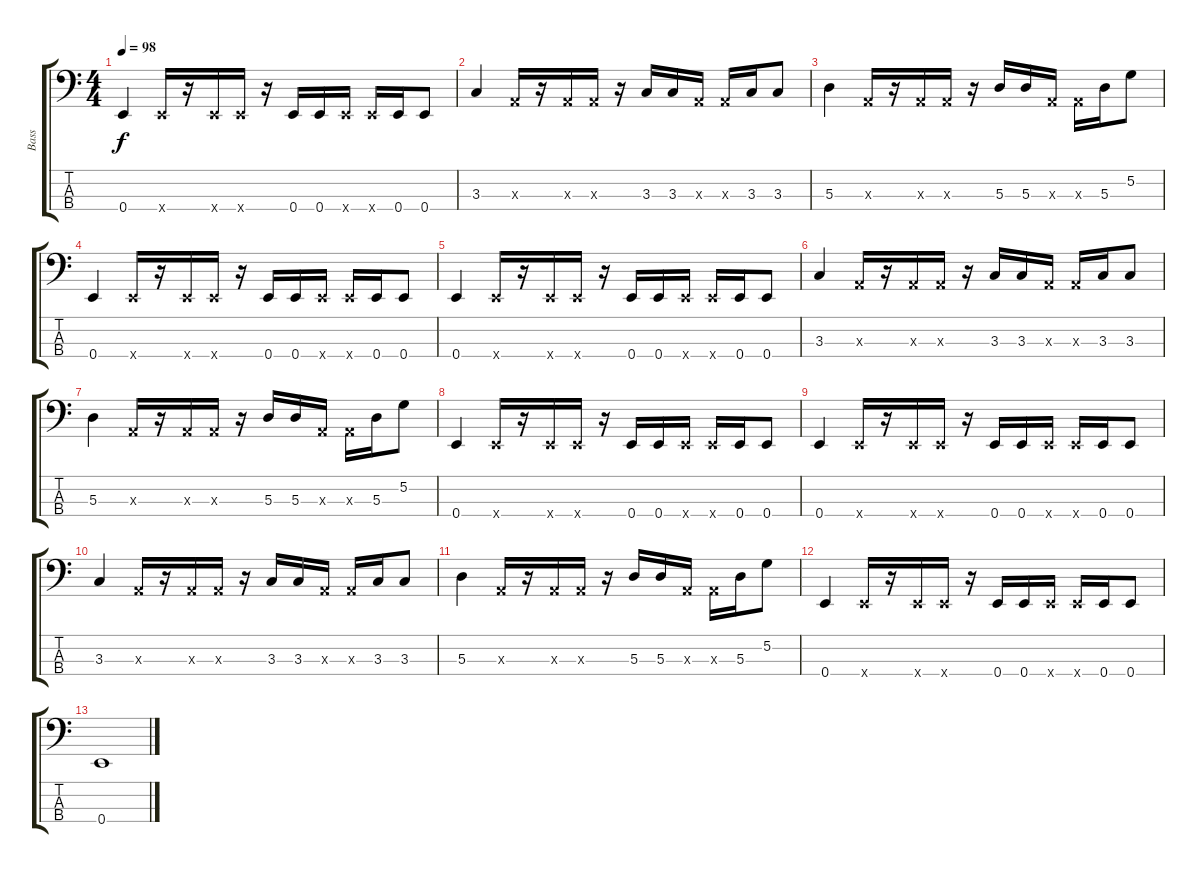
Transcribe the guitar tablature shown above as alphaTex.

\track ("Bass" "Bass") {instrument electricbassfinger}
\staff {score tabs}
\tuning (G2 D2 A1 E1) {hide}
\ts (4 4)
\tempo 98
\clef f4
\ks c
0.4.4{dy f} 0.4{x}.16 r.16 0.4{x}.16 0.4{x}.16 r.16 0.4.16 0.4.16 0.4{x}.16 0.4{x}.16 0.4.16 0.4.8 |
3.3.4 0.3{x}.16 r.16 0.3{x}.16 0.3{x}.16 r.16 3.3.16 3.3.16 0.3{x}.16 0.3{x}.16 3.3.16 3.3.8 |
5.3.4 0.3{x}.16 r.16 0.3{x}.16 0.3{x}.16 r.16 5.3.16 5.3.16 0.3{x}.16 0.3{x}.16 5.3.16 5.2.8 |
0.4.4 0.4{x}.16 r.16 0.4{x}.16 0.4{x}.16 r.16 0.4.16 0.4.16 0.4{x}.16 0.4{x}.16 0.4.16 0.4.8 |
0.4.4 0.4{x}.16 r.16 0.4{x}.16 0.4{x}.16 r.16 0.4.16 0.4.16 0.4{x}.16 0.4{x}.16 0.4.16 0.4.8 |
3.3.4 0.3{x}.16 r.16 0.3{x}.16 0.3{x}.16 r.16 3.3.16 3.3.16 0.3{x}.16 0.3{x}.16 3.3.16 3.3.8 |
5.3.4 0.3{x}.16 r.16 0.3{x}.16 0.3{x}.16 r.16 5.3.16 5.3.16 0.3{x}.16 0.3{x}.16 5.3.16 5.2.8 |
0.4.4 0.4{x}.16 r.16 0.4{x}.16 0.4{x}.16 r.16 0.4.16 0.4.16 0.4{x}.16 0.4{x}.16 0.4.16 0.4.8 |
0.4.4 0.4{x}.16 r.16 0.4{x}.16 0.4{x}.16 r.16 0.4.16 0.4.16 0.4{x}.16 0.4{x}.16 0.4.16 0.4.8 |
3.3.4 0.3{x}.16 r.16 0.3{x}.16 0.3{x}.16 r.16 3.3.16 3.3.16 0.3{x}.16 0.3{x}.16 3.3.16 3.3.8 |
5.3.4 0.3{x}.16 r.16 0.3{x}.16 0.3{x}.16 r.16 5.3.16 5.3.16 0.3{x}.16 0.3{x}.16 5.3.16 5.2.8 |
0.4.4 0.4{x}.16 r.16 0.4{x}.16 0.4{x}.16 r.16 0.4.16 0.4.16 0.4{x}.16 0.4{x}.16 0.4.16 0.4.8 |
0.4.1
